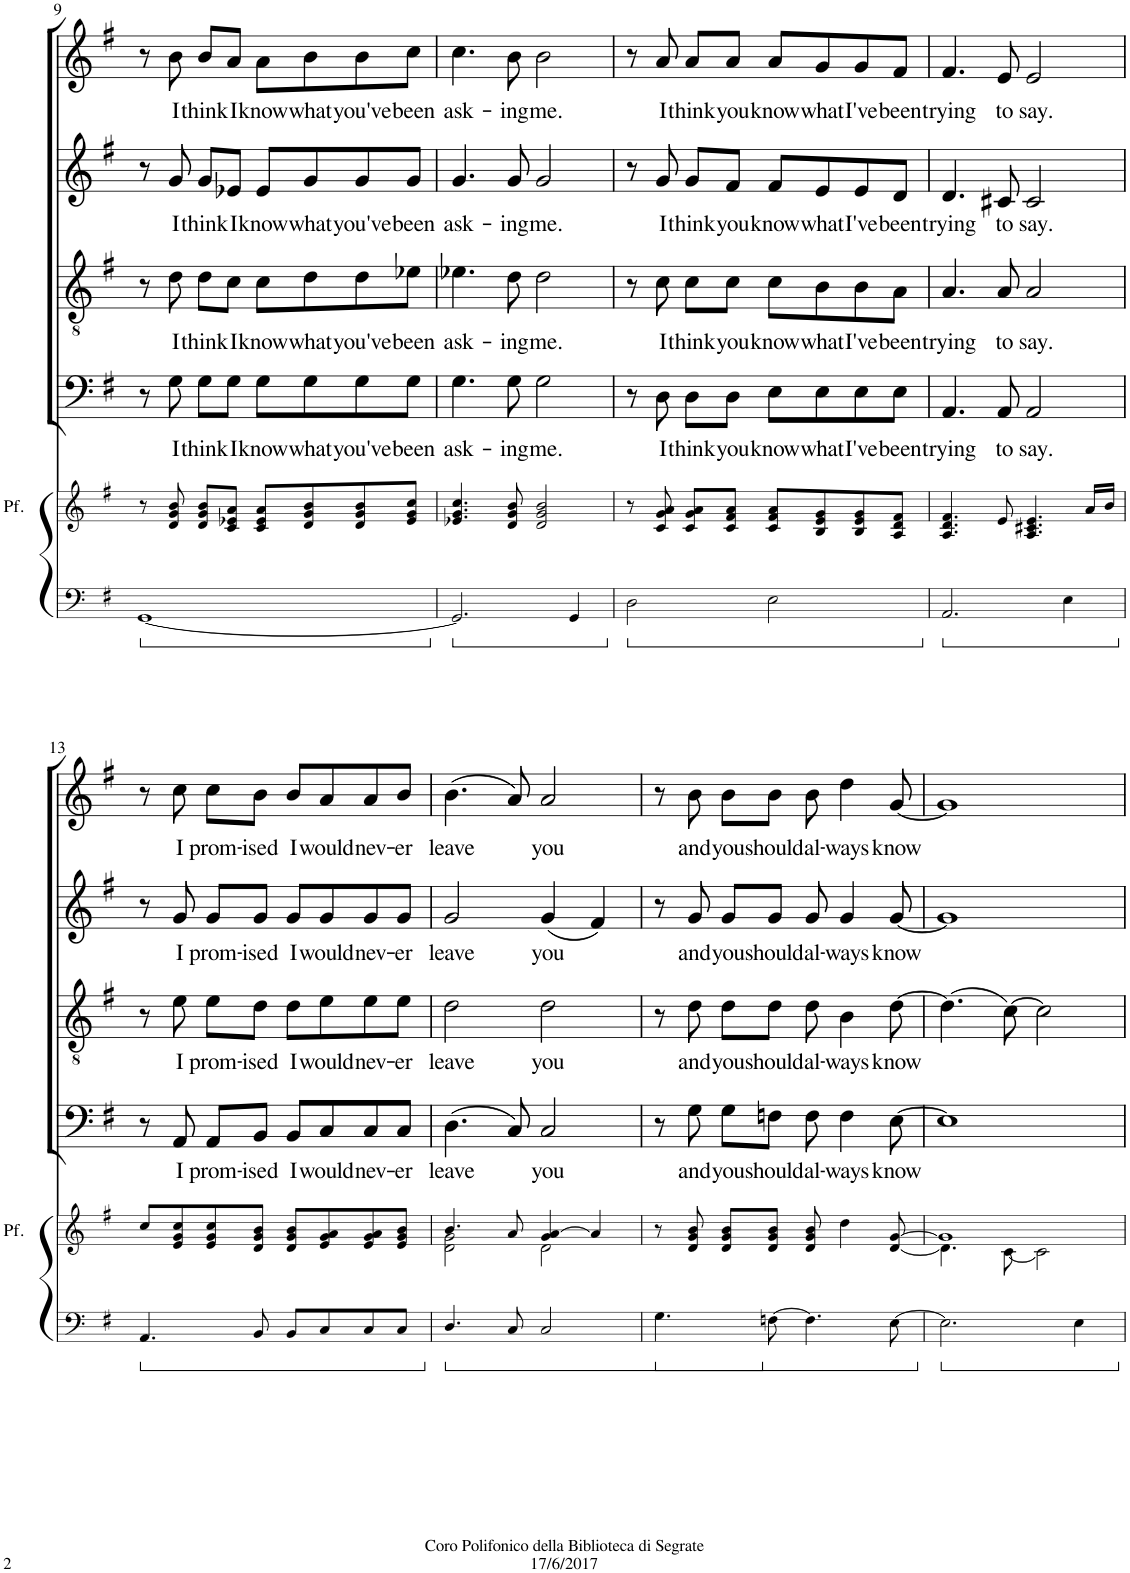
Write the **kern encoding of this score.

**kern	**kern	**kern	**text	**kern	**text	**kern	**text	**kern	**text
*part6	*part5	*part4	*part4	*part3	*part3	*part2	*part2	*part1	*part1
*staff6	*staff5	*staff4	*staff4	*staff3	*staff3	*staff2	*staff2	*staff1	*staff1
*I"Piano	*I"Piano	*I"Bassi	*	*I"Tenori	*	*I"Contralti	*	*I"Soprani	*
*I'Pno	*	*	*	*	*	*	*	*	*
!!LO:PB:g=z
*clefF4	*clefG2	*clefF4	*	*clefGv2	*	*clefG2	*	*clefG2	*
*	*	*	*	*	*	*	*	*Trd1c2	*
*k[f#]	*k[f#]	*k[f#]	*	*k[f#]	*	*k[f#]	*	*k[f#]	*
*G:	*G:	*G:	*	*G:	*	*G:	*	*G:	*
*M4/4	*M4/4	*M4/4	*	*M4/4	*	*M4/4	*	*M4/4	*
*ped	*	*	*	*	*	*	*	*	*
=9	=9	=9	=9	=9	=9	=9	=9	=9	=9
[1GG	8r	8r	.	8r	.	8r	.	8r	.
!	!	!	!LO:LY:b	!	!LO:LY:b	!	!LO:LY:b	!	!LO:LY:b
.	8d/ 8g/ 8b/	8G\	I	8d\	I	8g/	I	8b\	I
!	!	!	!LO:LY:b	!	!LO:LY:b	!	!LO:LY:b	!	!LO:LY:b
.	8d/ 8g/ 8b/L	8G\L	think	8d\L	think	8g/L	think	8b/L	think
!	!	!	!LO:LY:b	!	!LO:LY:b	!	!LO:LY:b	!	!LO:LY:b
.	8c/ 8e-X/ 8a/J	8G\J	I	8c\J	I	8e-X/J	I	8a/J	I
!	!	!	!LO:LY:b	!	!LO:LY:b	!	!LO:LY:b	!	!LO:LY:b
.	8c/ 8e-/ 8a/L	8G\L	know	8c\L	know	8e-/L	know	8a\L	know
!	!	!	!LO:LY:b	!	!LO:LY:b	!	!LO:LY:b	!	!LO:LY:b
.	8d/ 8g/ 8b/	8G\	what	8d\	what	8g/	what	8b\	what
!	!	!	!LO:LY:b	!	!LO:LY:b	!	!LO:LY:b	!	!LO:LY:b
.	8d/ 8g/ 8b/	8G\	you've	8d\	you've	8g/	you've	8b\	you've
!	!	!	!LO:LY:b	!	!LO:LY:b	!	!LO:LY:b	!	!LO:LY:b
.	8e-/ 8g/ 8cc/J	8G\J	been	8e-X\J	been	8g/J	been	8cc\J	been
=10	=10	=10	=10	=10	=10	=10	=10	=10	=10
*Xped	*	*	*	*	*	*	*	*	*
*ped	*	*	*	*	*	*	*	*	*
!	!	!	!LO:LY:b	!	!LO:LY:b	!	!LO:LY:b	!	!LO:LY:b
2.GG/]	4.e-X/ 4.g/ 4.cc/	4.G\	ask-	4.e-X\	ask-	4.g/	ask-	4.cc\	ask-
!	!	!	!LO:LY:b	!	!LO:LY:b	!	!LO:LY:b	!	!LO:LY:b
.	8d/ 8g/ 8b/	8G\	-ing	8d\	-ing	8g/	-ing	8b\	-ing
!	!	!	!LO:LY:b	!	!LO:LY:b	!	!LO:LY:b	!	!LO:LY:b
.	2d/ 2g/ 2b/	2G\	me.	2d\	me.	2g/	me.	2b\	me.
4GG/	.	.	.	.	.	.	.	.	.
=11	=11	=11	=11	=11	=11	=11	=11	=11	=11
*Xped	*	*	*	*	*	*	*	*	*
*ped	*	*	*	*	*	*	*	*	*
2D\	8r	8r	.	8r	.	8r	.	8r	.
!	!	!	!LO:LY:b	!	!LO:LY:b	!	!LO:LY:b	!	!LO:LY:b
.	8c/ 8g/ 8a/	8D\	I	8c\	I	8g/	I	8a/	I
!	!	!	!LO:LY:b	!	!LO:LY:b	!	!LO:LY:b	!	!LO:LY:b
.	8c/ 8g/ 8a/L	8D\L	think	8c\L	think	8g/L	think	8a/L	think
!	!	!	!LO:LY:b	!	!LO:LY:b	!	!LO:LY:b	!	!LO:LY:b
.	8c/ 8f#/ 8a/J	8D\J	you	8c\J	you	8f#/J	you	8a/J	you
!	!	!	!LO:LY:b	!	!LO:LY:b	!	!LO:LY:b	!	!LO:LY:b
2E\	8c/ 8f#/ 8a/L	8E\L	know	8c\L	know	8f#/L	know	8a/L	know
!	!	!	!LO:LY:b	!	!LO:LY:b	!	!LO:LY:b	!	!LO:LY:b
.	8B/ 8e/ 8g/	8E\	what	8B\	what	8e/	what	8g/	what
!	!	!	!LO:LY:b	!	!LO:LY:b	!	!LO:LY:b	!	!LO:LY:b
.	8B/ 8e/ 8g/	8E\	I've	8B\	I've	8e/	I've	8g/	I've
!	!	!	!LO:LY:b	!	!LO:LY:b	!	!LO:LY:b	!	!LO:LY:b
.	8A/ 8d/ 8f#/J	8E\J	been	8A\J	been	8d/J	been	8f#/J	been
=12	=12	=12	=12	=12	=12	=12	=12	=12	=12
*Xped	*	*	*	*	*	*	*	*	*
*ped	*	*	*	*	*	*	*	*	*
!	!	!	!LO:LY:b	!	!LO:LY:b	!	!LO:LY:b	!	!LO:LY:b
2.AA/	4.A/ 4.d/ 4.f#/	4.AA/	trying	4.A/	trying	4.d/	trying	4.f#/	trying
!	!	!	!LO:LY:b	!	!LO:LY:b	!	!LO:LY:b	!	!LO:LY:b
.	8e/	8AA/	to	8A/	to	8c#X/	to	8e/	to
!	!	!	!LO:LY:b	!	!LO:LY:b	!	!LO:LY:b	!	!LO:LY:b
.	4.A/ 4.c#X/ 4.e/	2AA/	say.	2A/	say.	2c#/	say.	2e/	say.
4E\	.	.	.	.	.	.	.	.	.
.	16a/LL	.	.	.	.	.	.	.	.
.	16b/JJ	.	.	.	.	.	.	.	.
!!LO:LB:g=z
=13	=13	=13	=13	=13	=13	=13	=13	=13	=13
*Xped	*	*	*	*	*	*	*	*	*
*ped	*	*	*	*	*	*	*	*	*
4.AA/	8cc/L	8r	.	8r	.	8r	.	8r	.
!	!	!	!LO:LY:b	!	!LO:LY:b	!	!LO:LY:b	!	!LO:LY:b
.	8e/ 8g/ 8cc/	8AA/	I	8e\	I	8g/	I	8cc\	I
!	!	!	!LO:LY:b	!	!LO:LY:b	!	!LO:LY:b	!	!LO:LY:b
.	8e/ 8g/ 8cc/	8AA/L	prom-	8e\L	prom-	8g/L	prom-	8cc\L	prom-
!	!	!	!LO:LY:b	!	!LO:LY:b	!	!LO:LY:b	!	!LO:LY:b
8BB/	8d/ 8g/ 8b/J	8BB/J	-ised	8d\J	-ised	8g/J	-ised	8b\J	-ised
!	!	!	!LO:LY:b	!	!LO:LY:b	!	!LO:LY:b	!	!LO:LY:b
8BB/L	8d/ 8g/ 8b/L	8BB/L	I	8d\L	I	8g/L	I	8b/L	I
!	!	!	!LO:LY:b	!	!LO:LY:b	!	!LO:LY:b	!	!LO:LY:b
8C/	8e/ 8g/ 8a/	8C/	would	8e\	would	8g/	would	8a/	would
!	!	!	!LO:LY:b	!	!LO:LY:b	!	!LO:LY:b	!	!LO:LY:b
8C/	8e/ 8g/ 8a/	8C/	nev-	8e\	nev-	8g/	nev-	8a/	nev-
!	!	!	!LO:LY:b	!	!LO:LY:b	!	!LO:LY:b	!	!LO:LY:b
8C/J	8e/ 8g/ 8b/J	8C/J	-er	8e\J	-er	8g/J	-er	8b/J	-er
=14	=14	=14	=14	=14	=14	=14	=14	=14	=14
*Xped	*	*	*	*	*	*	*	*	*
*ped	*	*	*	*	*	*	*	*	*
*	*^	*	*	*	*	*	*	*	*
!	!	!	!	!LO:LY:b	!	!LO:LY:b	!	!LO:LY:b	!	!LO:LY:b
4.D/	4.b/	2d\ 2g\	(4.D\	leave	2d\	leave	2g/	leave	(4.b\	leave
8C/	8a/	.	8C/)	.	.	.	.	.	8a/)	.
!	!	!	!	!LO:LY:b	!	!LO:LY:b	!	!LO:LY:b	!	!LO:LY:b
2C/	4g/ [4a/	2d\	2C/	you	2d\	you	(4g/	you	2a/	you
.	4a/]	.	.	.	.	.	4f#/)	.	.	.
*	*v	*v	*	*	*	*	*	*	*	*
=15	=15	=15	=15	=15	=15	=15	=15	=15	=15
*ped	*	*	*	*	*	*	*	*	*
4.G\	8r	8r	.	8r	.	8r	.	8r	.
!	!	!	!LO:LY:b	!	!LO:LY:b	!	!LO:LY:b	!	!LO:LY:b
.	8d/ 8g/ 8b/	8G\	and	8d\	and	8g/	and	8b\	and
!	!	!	!LO:LY:b	!	!LO:LY:b	!	!LO:LY:b	!	!LO:LY:b
.	8d/ 8g/ 8b/L	8G\L	you	8d\L	you	8g/L	you	8b\L	you
*Xped	*	*	*	*	*	*	*	*	*
!	!	!	!LO:LY:b	!	!LO:LY:b	!	!LO:LY:b	!	!LO:LY:b
[8Fn\	8d/ 8g/ 8b/J	8Fn\J	should	8d\J	should	8g/J	should	8b\J	should
!	!	!	!LO:LY:b	!	!LO:LY:b	!	!LO:LY:b	!	!LO:LY:b
4.F\]	8d/ 8g/ 8b/	8F\	al-	8d\	al-	8g/	al-	8b\	al-
!	!	!	!LO:LY:b	!	!LO:LY:b	!	!LO:LY:b	!	!LO:LY:b
.	4dd\	4F\	-ways	4B\	-ways	4g/	-ways	4dd\	-ways
!	!	!	!LO:LY:b	!	!LO:LY:b	!	!LO:LY:b	!	!LO:LY:b
[8E\	[8d/ [8g/	[8E\	know	[8d\	know	[8g/	know	[8g/	know
=16	=16	=16	=16	=16	=16	=16	=16	=16	=16
*Xped	*	*	*	*	*	*	*	*	*
*ped	*	*	*	*	*	*	*	*	*
*	*^	*	*	*	*	*	*	*	*
2.E\]	1g]	4.d\]	1E]	.	(4.d\]	.	1g]	.	1g]	.
.	.	[8c\	.	.	[8c\)	.	.	.	.	.
.	.	2c\]	.	.	2c\]	.	.	.	.	.
4E\	.	.	.	.	.	.	.	.	.	.
*	*v	*v	*	*	*	*	*	*	*	*
*Xped	*	*	*	*	*	*	*	*	*
=	=	=	=	=	=	=	=	=	=
*-	*-	*-	*-	*-	*-	*-	*-	*-	*-
